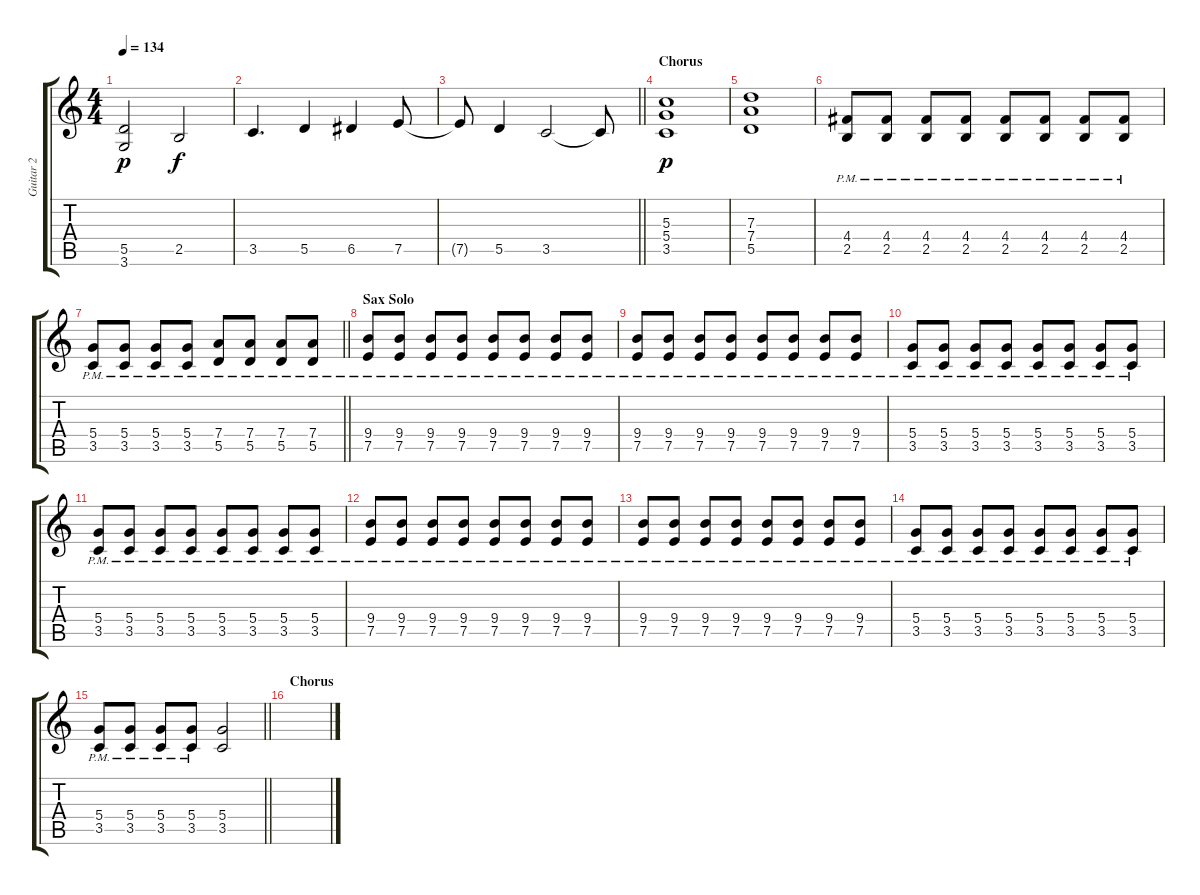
\track ("Guitar 2" "Guitar 2") {instrument overdrivenguitar}
\staff {score tabs}
\tuning (E4 B3 G3 D3 A2 E2) {hide}
\ts (4 4)
\tempo 134
\clef g2
\ks c
(5.5 3.6).2{dy p} 2.5.2{dy f} |
3.5.4{d} 5.5.4 6.5.4 7.5.8 |
\barLineRight lightlight
7.5{t}.8 5.5.4 3.5.2 3.5{t}.8 |
\section ("" "Chorus")
(5.3 5.4 3.5).1{dy p} |
(7.3 7.4 5.5).1 |
(4.4{pm} 2.5{pm}).8 (4.4{pm} 2.5{pm}).8 (4.4{pm} 2.5{pm}).8 (4.4{pm} 2.5{pm}).8 (4.4{pm} 2.5{pm}).8 (4.4{pm} 2.5{pm}).8 (4.4{pm} 2.5{pm}).8 (4.4{pm} 2.5{pm}).8 |
\barLineRight lightlight
(5.4{pm} 3.5{pm}).8 (5.4{pm} 3.5{pm}).8 (5.4{pm} 3.5{pm}).8 (5.4{pm} 3.5{pm}).8 (7.4{pm} 5.5{pm}).8 (7.4{pm} 5.5{pm}).8 (7.4{pm} 5.5{pm}).8 (7.4{pm} 5.5{pm}).8 |
\section ("" "Sax Solo")
(9.4{pm} 7.5{pm}).8 (9.4{pm} 7.5{pm}).8 (9.4{pm} 7.5{pm}).8 (9.4{pm} 7.5{pm}).8 (9.4{pm} 7.5{pm}).8 (9.4{pm} 7.5{pm}).8 (9.4{pm} 7.5{pm}).8 (9.4{pm} 7.5{pm}).8 |
(9.4{pm} 7.5{pm}).8 (9.4{pm} 7.5{pm}).8 (9.4{pm} 7.5{pm}).8 (9.4{pm} 7.5{pm}).8 (9.4{pm} 7.5{pm}).8 (9.4{pm} 7.5{pm}).8 (9.4{pm} 7.5{pm}).8 (9.4{pm} 7.5{pm}).8 |
(5.4{pm} 3.5{pm}).8 (5.4{pm} 3.5{pm}).8 (5.4{pm} 3.5{pm}).8 (5.4{pm} 3.5{pm}).8 (5.4{pm} 3.5{pm}).8 (5.4{pm} 3.5{pm}).8 (5.4{pm} 3.5{pm}).8 (5.4{pm} 3.5{pm}).8 |
(5.4{pm} 3.5{pm}).8 (5.4{pm} 3.5{pm}).8 (5.4{pm} 3.5{pm}).8 (5.4{pm} 3.5{pm}).8 (5.4{pm} 3.5{pm}).8 (5.4{pm} 3.5{pm}).8 (5.4{pm} 3.5{pm}).8 (5.4{pm} 3.5{pm}).8 |
(9.4{pm} 7.5{pm}).8 (9.4{pm} 7.5{pm}).8 (9.4{pm} 7.5{pm}).8 (9.4{pm} 7.5{pm}).8 (9.4{pm} 7.5{pm}).8 (9.4{pm} 7.5{pm}).8 (9.4{pm} 7.5{pm}).8 (9.4{pm} 7.5{pm}).8 |
(9.4{pm} 7.5{pm}).8 (9.4{pm} 7.5{pm}).8 (9.4{pm} 7.5{pm}).8 (9.4{pm} 7.5{pm}).8 (9.4{pm} 7.5{pm}).8 (9.4{pm} 7.5{pm}).8 (9.4{pm} 7.5{pm}).8 (9.4{pm} 7.5{pm}).8 |
(5.4{pm} 3.5{pm}).8 (5.4{pm} 3.5{pm}).8 (5.4{pm} 3.5{pm}).8 (5.4{pm} 3.5{pm}).8 (5.4{pm} 3.5{pm}).8 (5.4{pm} 3.5{pm}).8 (5.4{pm} 3.5{pm}).8 (5.4{pm} 3.5{pm}).8 |
\barLineRight lightlight
(5.4{pm} 3.5{pm}).8 (5.4{pm} 3.5{pm}).8 (5.4{pm} 3.5{pm}).8 (5.4{pm} 3.5{pm}).8 (5.4 3.5).2 |
\section ("" "Chorus")
